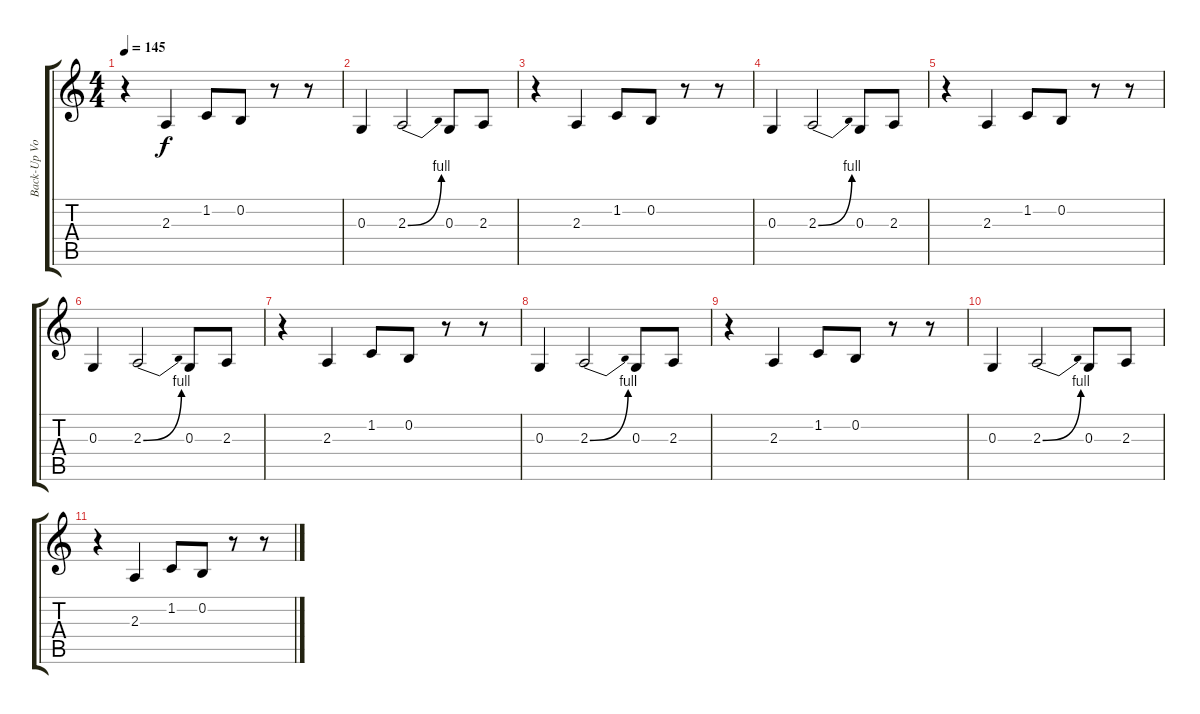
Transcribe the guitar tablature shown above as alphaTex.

\track ("Back-Up Vocals" "Back-Up Vo") {instrument lead1square}
\staff {score tabs}
\tuning (E4 B3 G3 D3 A2 E2) {hide}
\ts (4 4)
\tempo 145
\clef g2
\ks c
r.4{dy f} 2.3.4 1.2.8 0.2.8 r.8 r.8 |
0.3.4 2.3{be (bend 0 0 60 4)}.2 0.3.8 2.3.8 |
r.4 2.3.4 1.2.8 0.2.8 r.8 r.8 |
0.3.4 2.3{be (bend 0 0 60 4)}.2 0.3.8 2.3.8 |
r.4 2.3.4 1.2.8 0.2.8 r.8 r.8 |
0.3.4 2.3{be (bend 0 0 60 4)}.2 0.3.8 2.3.8 |
r.4 2.3.4 1.2.8 0.2.8 r.8 r.8 |
0.3.4 2.3{be (bend 0 0 60 4)}.2 0.3.8 2.3.8 |
r.4 2.3.4 1.2.8 0.2.8 r.8 r.8 |
0.3.4 2.3{be (bend 0 0 60 4)}.2 0.3.8 2.3.8 |
r.4 2.3.4 1.2.8 0.2.8 r.8 r.8
